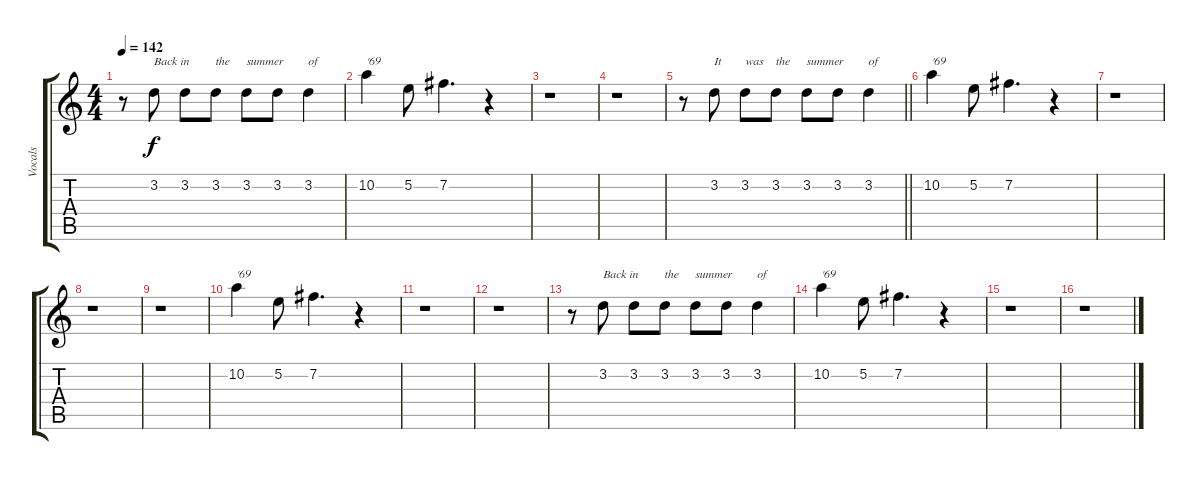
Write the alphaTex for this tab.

\track ("Vocals" "Vocals") {instrument acousticguitarsteel}
\staff {score tabs}
\tuning (E4 B3 G3 D3 A2 E2) {hide}
\ts (4 4)
\tempo 142
\clef g2
\ks c
r.8{dy f} 3.2.8{txt "Back in"} 3.2.8 3.2.8{txt "the"} 3.2.8{txt "summer"} 3.2.8 3.2.4{txt "of"} |
10.2.4{txt "'69"} 5.2.8 7.2.4{d} r.4 |
r.1 |
r.1 |
\barLineRight lightlight
r.8 3.2.8{txt "It"} 3.2.8{txt "was"} 3.2.8{txt "the"} 3.2.8{txt "summer"} 3.2.8 3.2.4{txt "of"} |
10.2.4{txt "'69"} 5.2.8 7.2.4{d} r.4 |
r.1 |
r.1 |
r.1 |
10.2.4{txt "'69"} 5.2.8 7.2.4{d} r.4 |
r.1 |
r.1 |
r.8 3.2.8{txt "Back in"} 3.2.8 3.2.8{txt "the"} 3.2.8{txt "summer"} 3.2.8 3.2.4{txt "of"} |
10.2.4{txt "'69"} 5.2.8 7.2.4{d} r.4 |
r.1 |
r.1
